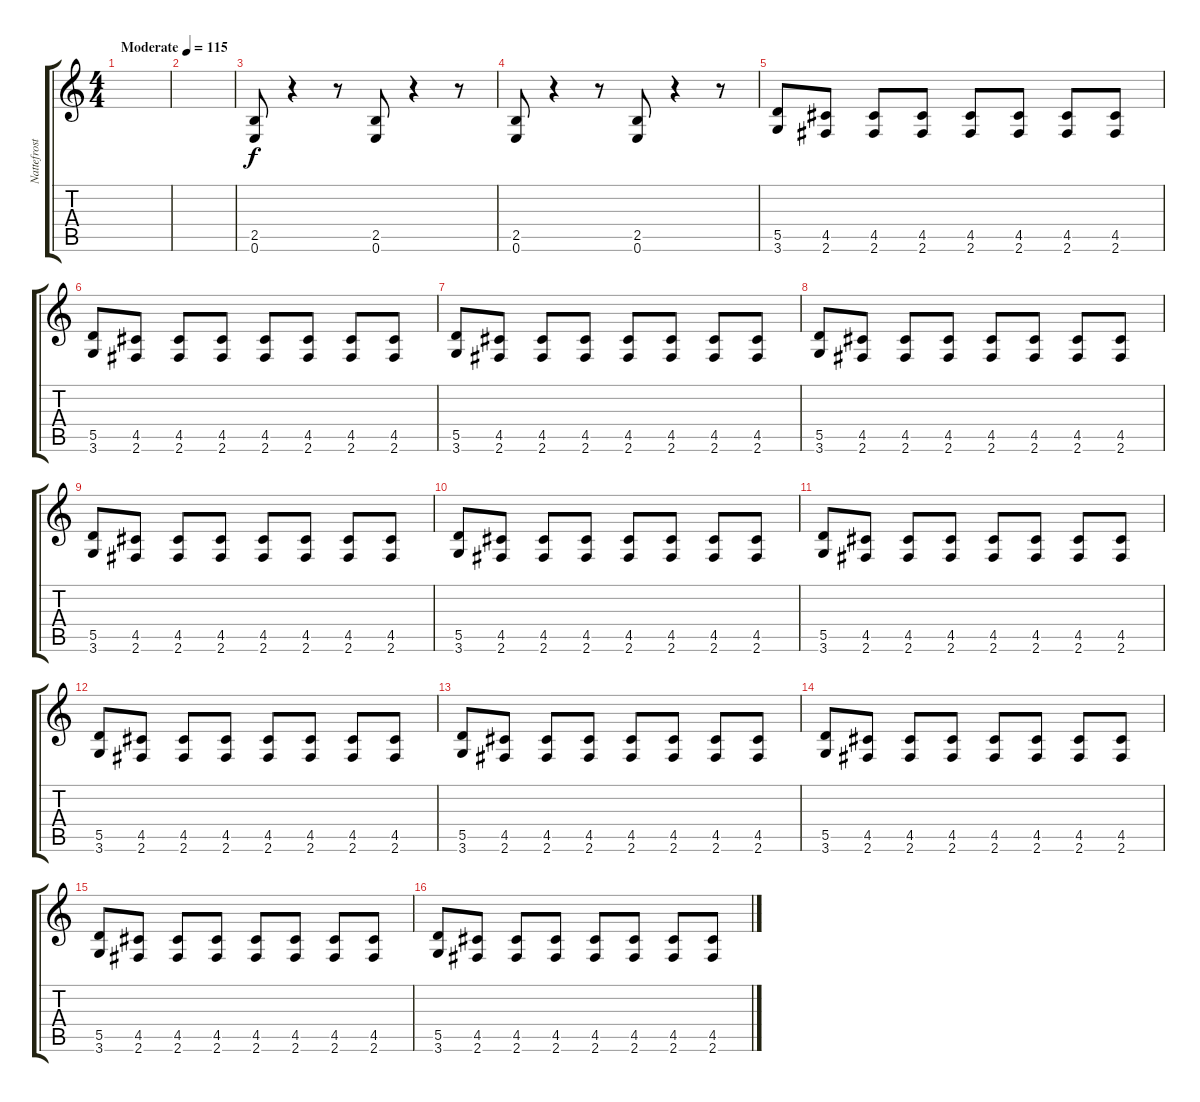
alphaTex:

\track ("Nattefrost" "Nattefrost") {instrument distortionguitar}
\staff {score tabs}
\tuning (E4 B3 G3 D3 A2 E2) {hide}
\ts (4 4)
\tempo (115 "Moderate")
\clef g2
\ks c
|
|
(2.5 0.6).8 r.4 r.8 (2.5 0.6).8 r.4 r.8 |
(2.5 0.6).8 r.4 r.8 (2.5 0.6).8 r.4 r.8 |
(5.5 3.6).8 (4.5 2.6).8 (4.5 2.6).8 (4.5 2.6).8 (4.5 2.6).8 (4.5 2.6).8 (4.5 2.6).8 (4.5 2.6).8 |
(5.5 3.6).8 (4.5 2.6).8 (4.5 2.6).8 (4.5 2.6).8 (4.5 2.6).8 (4.5 2.6).8 (4.5 2.6).8 (4.5 2.6).8 |
(5.5 3.6).8 (4.5 2.6).8 (4.5 2.6).8 (4.5 2.6).8 (4.5 2.6).8 (4.5 2.6).8 (4.5 2.6).8 (4.5 2.6).8 |
(5.5 3.6).8 (4.5 2.6).8 (4.5 2.6).8 (4.5 2.6).8 (4.5 2.6).8 (4.5 2.6).8 (4.5 2.6).8 (4.5 2.6).8 |
(5.5 3.6).8 (4.5 2.6).8 (4.5 2.6).8 (4.5 2.6).8 (4.5 2.6).8 (4.5 2.6).8 (4.5 2.6).8 (4.5 2.6).8 |
(5.5 3.6).8 (4.5 2.6).8 (4.5 2.6).8 (4.5 2.6).8 (4.5 2.6).8 (4.5 2.6).8 (4.5 2.6).8 (4.5 2.6).8 |
(5.5 3.6).8 (4.5 2.6).8 (4.5 2.6).8 (4.5 2.6).8 (4.5 2.6).8 (4.5 2.6).8 (4.5 2.6).8 (4.5 2.6).8 |
(5.5 3.6).8 (4.5 2.6).8 (4.5 2.6).8 (4.5 2.6).8 (4.5 2.6).8 (4.5 2.6).8 (4.5 2.6).8 (4.5 2.6).8 |
(5.5 3.6).8 (4.5 2.6).8 (4.5 2.6).8 (4.5 2.6).8 (4.5 2.6).8 (4.5 2.6).8 (4.5 2.6).8 (4.5 2.6).8 |
(5.5 3.6).8 (4.5 2.6).8 (4.5 2.6).8 (4.5 2.6).8 (4.5 2.6).8 (4.5 2.6).8 (4.5 2.6).8 (4.5 2.6).8 |
(5.5 3.6).8 (4.5 2.6).8 (4.5 2.6).8 (4.5 2.6).8 (4.5 2.6).8 (4.5 2.6).8 (4.5 2.6).8 (4.5 2.6).8 |
(5.5 3.6).8 (4.5 2.6).8 (4.5 2.6).8 (4.5 2.6).8 (4.5 2.6).8 (4.5 2.6).8 (4.5 2.6).8 (4.5 2.6).8
